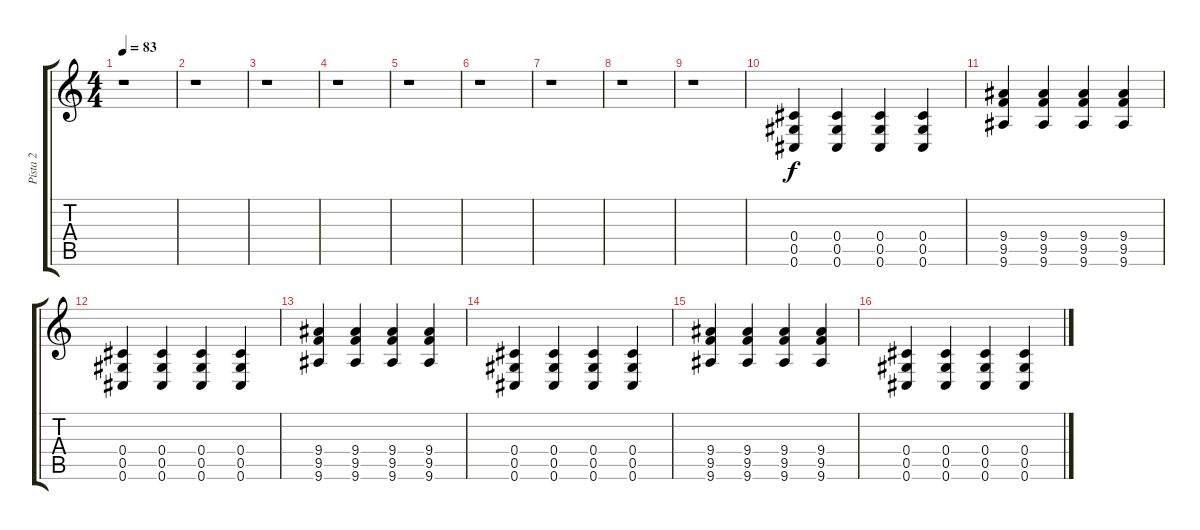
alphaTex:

\track ("Pista 2" "Pista 2") {instrument distortionguitar}
\staff {score tabs}
\tuning (Eb4 Bb3 Gb3 Db3 Ab2 Db2) {hide}
\ts (4 4)
\tempo 83
\clef g2
\ks c
r.1{dy f instrument distortionguitar} |
r.1 |
r.1 |
r.1 |
r.1 |
r.1 |
r.1 |
r.1 |
r.1 |
(0.4 0.5 0.6).4 (0.4 0.5 0.6).4 (0.4 0.5 0.6).4 (0.4 0.5 0.6).4 |
(9.4 9.5 9.6).4 (9.4 9.5 9.6).4 (9.4 9.5 9.6).4 (9.4 9.5 9.6).4 |
(0.4 0.5 0.6).4 (0.4 0.5 0.6).4 (0.4 0.5 0.6).4 (0.4 0.5 0.6).4 |
(9.4 9.5 9.6).4 (9.4 9.5 9.6).4 (9.4 9.5 9.6).4 (9.4 9.5 9.6).4 |
(0.4 0.5 0.6).4 (0.4 0.5 0.6).4 (0.4 0.5 0.6).4 (0.4 0.5 0.6).4 |
(9.4 9.5 9.6).4 (9.4 9.5 9.6).4 (9.4 9.5 9.6).4 (9.4 9.5 9.6).4 |
(0.4 0.5 0.6).4 (0.4 0.5 0.6).4 (0.4 0.5 0.6).4 (0.4 0.5 0.6).4
